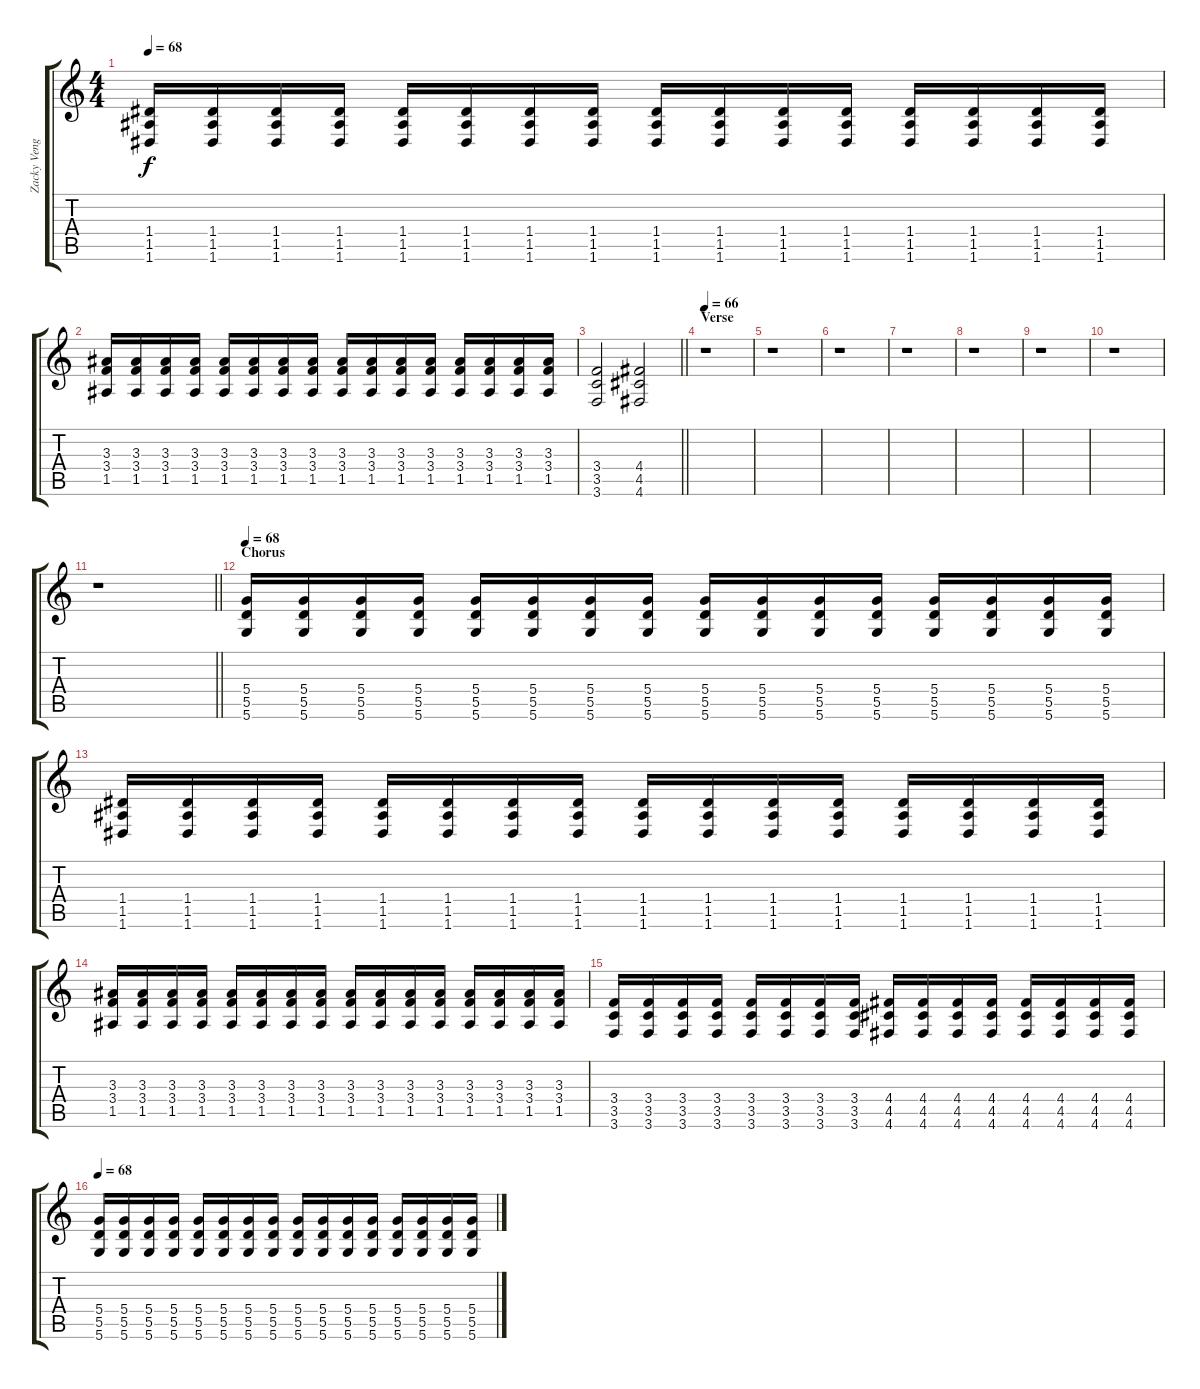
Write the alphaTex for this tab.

\track ("Zacky Vengence" "Zacky Veng") {instrument distortionguitar}
\staff {score tabs}
\tuning (E4 B3 G3 D3 A2 D2) {hide}
\ts (4 4)
\tempo 68
\clef g2
\ks c
(1.4 1.5 1.6).16{dy f} (1.4 1.5 1.6).16 (1.4 1.5 1.6).16 (1.4 1.5 1.6).16 (1.4 1.5 1.6).16 (1.4 1.5 1.6).16 (1.4 1.5 1.6).16 (1.4 1.5 1.6).16 (1.4 1.5 1.6).16 (1.4 1.5 1.6).16 (1.4 1.5 1.6).16 (1.4 1.5 1.6).16 (1.4 1.5 1.6).16 (1.4 1.5 1.6).16 (1.4 1.5 1.6).16 (1.4 1.5 1.6).16 |
(3.3 3.4 1.5).16 (3.3 3.4 1.5).16 (3.3 3.4 1.5).16 (3.3 3.4 1.5).16 (3.3 3.4 1.5).16 (3.3 3.4 1.5).16 (3.3 3.4 1.5).16 (3.3 3.4 1.5).16 (3.3 3.4 1.5).16 (3.3 3.4 1.5).16 (3.3 3.4 1.5).16 (3.3 3.4 1.5).16 (3.3 3.4 1.5).16 (3.3 3.4 1.5).16 (3.3 3.4 1.5).16 (3.3 3.4 1.5).16 |
\barLineRight lightlight
(3.4 3.5 3.6).2 (4.4 4.5 4.6).2 |
\section ("" "Verse")
\tempo 66
r.1 |
r.1 |
r.1 |
r.1 |
r.1 |
r.1 |
r.1 |
\barLineRight lightlight
r.1 |
\section ("" "Chorus")
\tempo 68
(5.4 5.5 5.6).16 (5.4 5.5 5.6).16 (5.4 5.5 5.6).16 (5.4 5.5 5.6).16 (5.4 5.5 5.6).16 (5.4 5.5 5.6).16 (5.4 5.5 5.6).16 (5.4 5.5 5.6).16 (5.4 5.5 5.6).16 (5.4 5.5 5.6).16 (5.4 5.5 5.6).16 (5.4 5.5 5.6).16 (5.4 5.5 5.6).16 (5.4 5.5 5.6).16 (5.4 5.5 5.6).16 (5.4 5.5 5.6).16 |
(1.4 1.5 1.6).16 (1.4 1.5 1.6).16 (1.4 1.5 1.6).16 (1.4 1.5 1.6).16 (1.4 1.5 1.6).16 (1.4 1.5 1.6).16 (1.4 1.5 1.6).16 (1.4 1.5 1.6).16 (1.4 1.5 1.6).16 (1.4 1.5 1.6).16 (1.4 1.5 1.6).16 (1.4 1.5 1.6).16 (1.4 1.5 1.6).16 (1.4 1.5 1.6).16 (1.4 1.5 1.6).16 (1.4 1.5 1.6).16 |
(3.3 3.4 1.5).16 (3.3 3.4 1.5).16 (3.3 3.4 1.5).16 (3.3 3.4 1.5).16 (3.3 3.4 1.5).16 (3.3 3.4 1.5).16 (3.3 3.4 1.5).16 (3.3 3.4 1.5).16 (3.3 3.4 1.5).16 (3.3 3.4 1.5).16 (3.3 3.4 1.5).16 (3.3 3.4 1.5).16 (3.3 3.4 1.5).16 (3.3 3.4 1.5).16 (3.3 3.4 1.5).16 (3.3 3.4 1.5).16 |
(3.4 3.5 3.6).16 (3.4 3.5 3.6).16 (3.4 3.5 3.6).16 (3.4 3.5 3.6).16 (3.4 3.5 3.6).16 (3.4 3.5 3.6).16 (3.4 3.5 3.6).16 (3.4 3.5 3.6).16 (4.4 4.5 4.6).16 (4.4 4.5 4.6).16 (4.4 4.5 4.6).16 (4.4 4.5 4.6).16 (4.4 4.5 4.6).16 (4.4 4.5 4.6).16 (4.4 4.5 4.6).16 (4.4 4.5 4.6).16 |
\tempo 68
(5.4 5.5 5.6).16 (5.4 5.5 5.6).16 (5.4 5.5 5.6).16 (5.4 5.5 5.6).16 (5.4 5.5 5.6).16 (5.4 5.5 5.6).16 (5.4 5.5 5.6).16 (5.4 5.5 5.6).16 (5.4 5.5 5.6).16 (5.4 5.5 5.6).16 (5.4 5.5 5.6).16 (5.4 5.5 5.6).16 (5.4 5.5 5.6).16 (5.4 5.5 5.6).16 (5.4 5.5 5.6).16 (5.4 5.5 5.6).16
